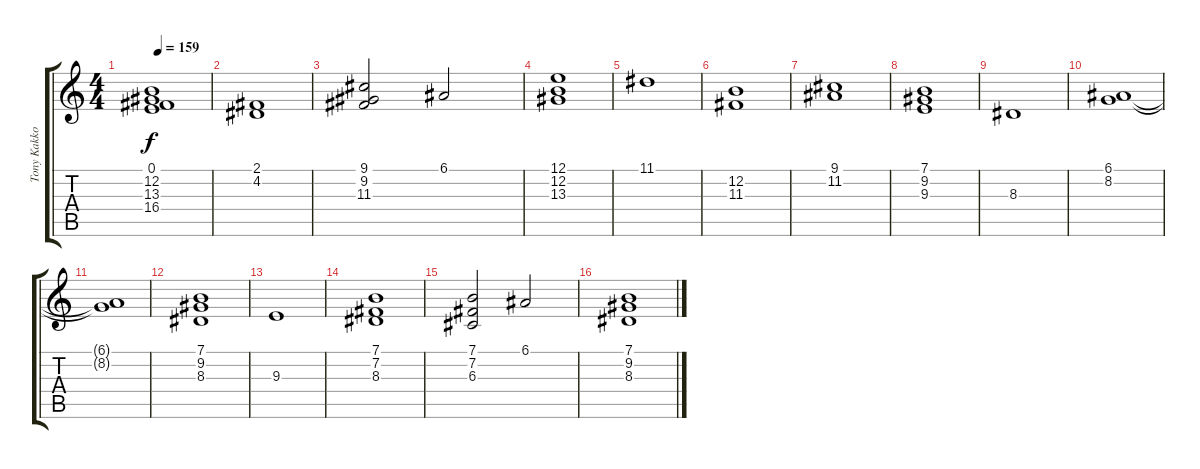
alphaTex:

\track ("Tony Kakko" "Tony Kakko") {instrument synthstrings1}
\staff {score tabs}
\tuning (E4 B3 G3 D3 A2 E2) {hide}
\ts (4 4)
\tempo 159
\clef g2
\ks c
(0.1{t} 12.2{t} 13.3{t} 16.4{t}).1{dy f} |
(2.1 4.2).1 |
(9.1 9.2 11.3).2 6.1.2 |
(12.1 12.2 13.3).1 |
11.1.1 |
(12.2 11.3).1 |
(9.1 11.2).1 |
(7.1 9.2 9.3).1 |
8.3.1 |
(6.1 8.2).1 |
(6.1{t} 8.2{t}).1 |
(7.1 9.2 8.3).1 |
9.3.1 |
(7.1 7.2 8.3).1 |
(7.1 7.2 6.3).2 6.1.2 |
(7.1 9.2 8.3).1
